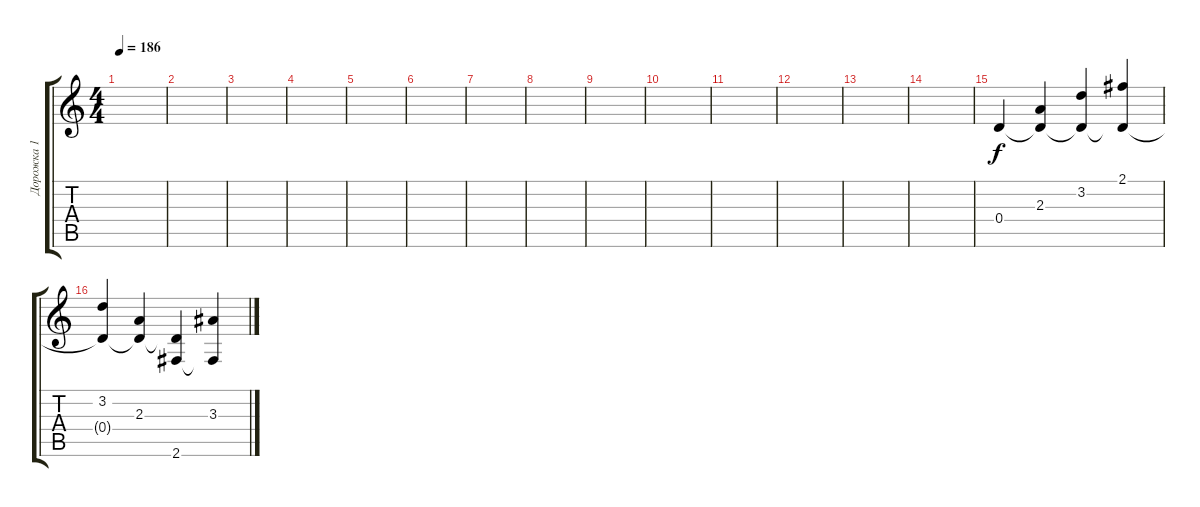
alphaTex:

\track ("Дорожка 1" "Дорожка 1") {instrument overdrivenguitar}
\staff {score tabs}
\tuning (E4 B3 G3 D3 A2 E2) {hide}
\ts (4 4)
\tempo 186
\clef g2
\ks c
|
|
|
|
|
|
|
|
|
|
|
|
|
|
0.4.4 (2.3 0.4{t}).4 (3.2 0.4{t}).4 (2.1 0.4{t}).4 |
(3.2 0.4{t}).4 (2.3 0.4{t}).4 (0.4{t} 2.6).4 (3.3 2.6{t}).4
